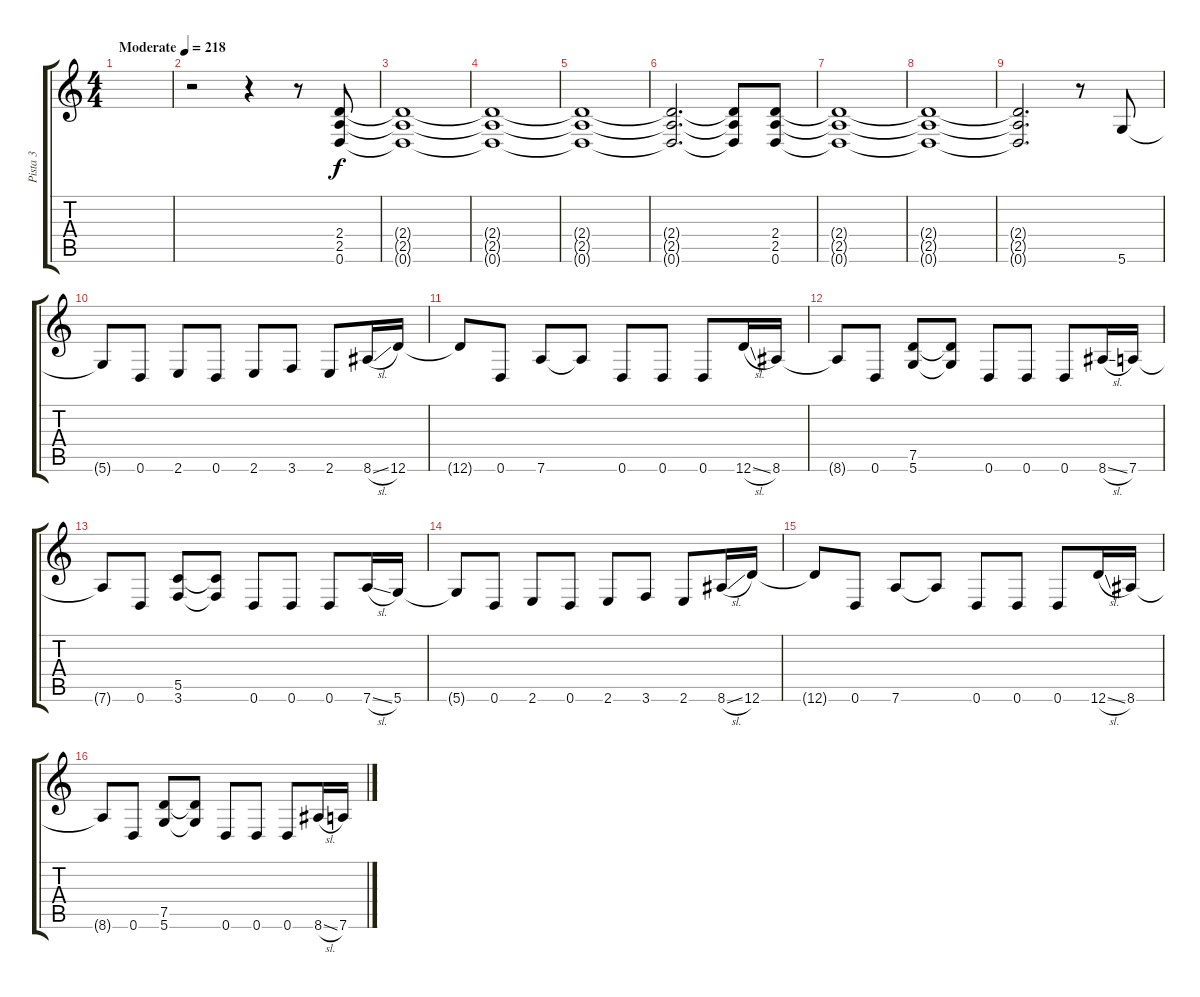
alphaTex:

\track ("Pista 3" "Pista 3") {instrument distortionguitar}
\staff {score tabs}
\tuning (D4 A3 F3 C3 G2 D2) {hide}
\ts (4 4)
\tempo (218 "Moderate")
\clef g2
\ks c
|
r.2 r.4 r.8 (2.4 2.5 0.6).8 |
(2.4{t} 2.5{t} 0.6{t}).1 |
(2.4{t} 2.5{t} 0.6{t}).1 |
(2.4{t} 2.5{t} 0.6{t}).1 |
(2.4{t} 2.5{t} 0.6{t}).2{d} (2.4{t} 2.5{t} 0.6{t}).8 (2.4 2.5 0.6).8 |
(2.4{t} 2.5{t} 0.6{t}).1 |
(2.4{t} 2.5{t} 0.6{t}).1 |
(2.4{t} 2.5{t} 0.6{t}).2{d} r.8 5.6.8 |
5.6{t}.8 0.6.8 2.6.8 0.6.8 2.6.8 3.6.8 2.6.8 8.6{sl}.16 12.6.16 |
12.6{t}.8 0.6.8 7.6.8 7.6{t}.8 0.6.8 0.6.8 0.6.8 12.6{sl}.16 8.6.16 |
8.6{t}.8 0.6.8 (7.5 5.6).8 (7.5{t} 5.6{t}).8 0.6.8 0.6.8 0.6.8 8.6{sl}.16 7.6.16 |
7.6{t}.8 0.6.8 (5.5 3.6).8 (5.5{t} 3.6{t}).8 0.6.8 0.6.8 0.6.8 7.6{sl}.16 5.6.16 |
5.6{t}.8 0.6.8 2.6.8 0.6.8 2.6.8 3.6.8 2.6.8 8.6{sl}.16 12.6.16 |
12.6{t}.8 0.6.8 7.6.8 7.6{t}.8 0.6.8 0.6.8 0.6.8 12.6{sl}.16 8.6.16 |
8.6{t}.8 0.6.8 (7.5 5.6).8 (7.5{t} 5.6{t}).8 0.6.8 0.6.8 0.6.8 8.6{sl}.16 7.6.16
